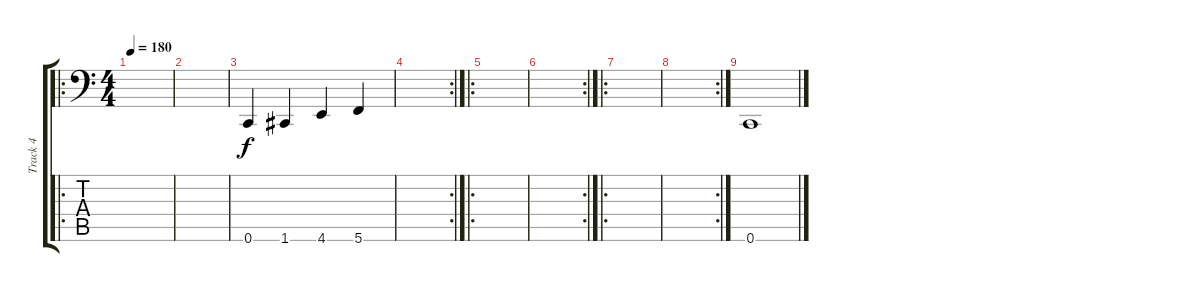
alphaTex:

\track ("Track 4" "Track 4") {instrument electricbasspick}
\staff {score tabs}
\tuning (D3 A2 F2 C2 G1 C1) {hide}
\ro
\ts (4 4)
\tempo 180
\clef f4
\ks c
|
|
0.6.4 1.6.4 4.6.4 5.6.4 |
\rc 2
|
\ro
|
\rc 2
|
\ro
|
\rc 2
|
0.6.1
